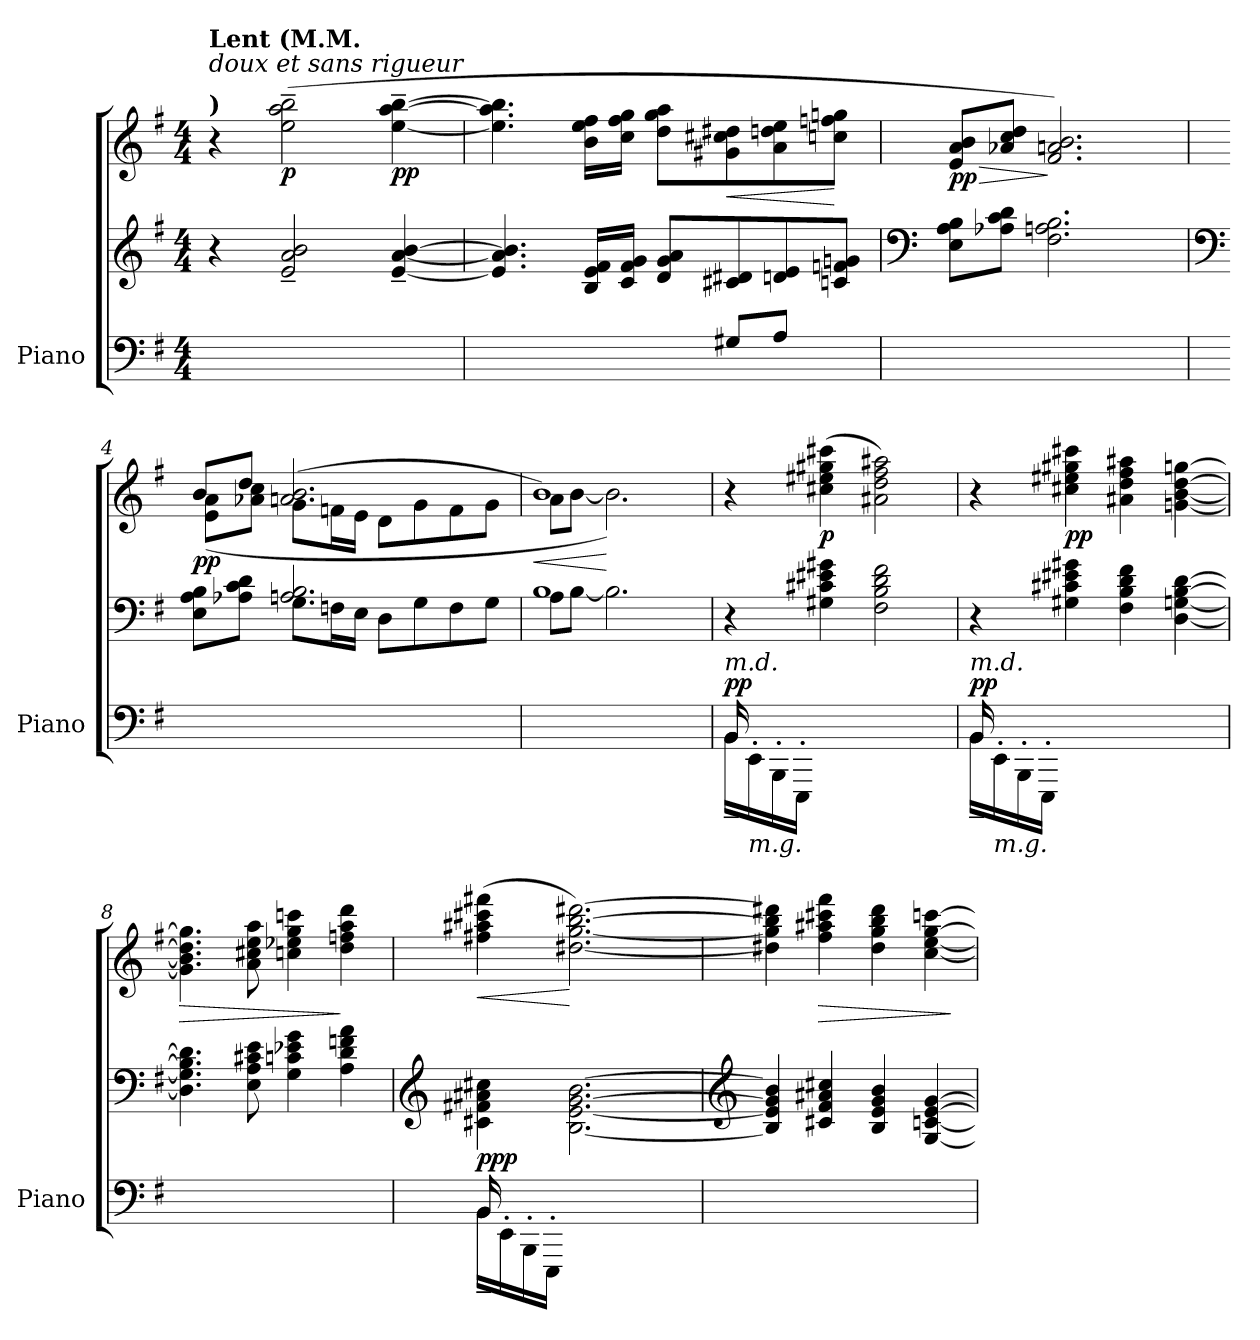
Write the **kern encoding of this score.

**kern	**kern	**kern	**dynam
*part1	*part1	*part1	*part1
*staff3	*staff2	*staff1	*staff1/2/3
*I"Piano	*	*	*
*I'Piano	*	*	*
*clefF4	*clefG2	*clefG2	*
*k[f#]	*k[f#]	*k[f#]	*
*M4/4	*M4/4	*M4/4	*
*MM66	*MM66	*MM66	*
=1	=1	=1	=1
!	!	!LO:TX:a:i:t=doux et sans rigueur	!
!	!	!LO:TX:a:B:t=Lent (M.M.	!
!	!	!LO:TX:a:B:t=)	!
1ryy	4r	4r	.
!	!	!	!LO:DY:b
.	2e/~ 2a/~ 2b/~	(>2ee\~ 2aa\~ 2bb\~	p
!	!	!	!LO:DY:b
.	[4e/~ [4a/~ [4b/~	[4ee\~ [4aa\~ [4bb\~	pp
=2	=2	=2	=2
2ryy	4.e/] 4.a/] 4.b/]	4.ee\] 4.aa\] 4.bb\]	.
.	16B/ 16e/ 16f#/LL	16b\ 16ee\ 16ff#\LL	.
.	16c/ 16f#/ 16g/JJ	16cc\ 16ff#\ 16gg\JJ	.
8ryy	8d/ 8g/ 8a/L	8dd\ 8gg\ 8aa\L	.
!	!	!	!LO:HP:b
8G#X/L	8c#X/ 8d#X/	8g#X\ 8cc#X\ 8dd#X\	<
8A/J	8dn/ 8e/	8a\ 8ddn\ 8ee\	.
8ryy	8cn/ 8fn/ 8gn/J	8ccn\ 8ffn\ 8ggn\J	[
=3	=3	=3	=3
*	*clefF4	*	*
!	!	!	!LO:HP:b
!	!	!	!LO:DY:n=1:b
1ryy	8E\ 8A\ 8B\L	8e/ 8a/ 8b/L	> pp
.	8A-X\ 8c\ 8d\J	8a-X/ 8cc/ 8dd/J	.
.	2.F#\ 2.An\ 2.B\	2.f#/ 2.an/ 2.b/)	]
!!LO:LB:g=z
=4	=4	=4	=4
*	*clefF4	*	*
*	*^	*^	*
!	!	!	!	!	!LO:DY:b
1ryy	8E\ 8A\ 8B\L	4ryy	8b/L	(<8e\ 8a\L	pp
.	8A-X\ 8c\ 8d\J	.	8dd/J	8a-X\ 8cc\J	.
.	2.An/ 2.B/	8G\L	(>2.an/ 2.b/	8g\L	.
.	.	16Fn\L	.	16fn\L	.
.	.	16E\JJ	.	16e\JJ	.
.	.	8D\L	.	8d\L	.
.	.	8G\	.	8g\	.
.	.	8F\	.	8f\	.
.	.	8G\J	.	8g\J	.
=5	=5	=5	=5	=5	=5
!	!	!	!	!	!LO:HP:b
1ryy	1B	8A\L	1b)	8a\L	<
.	.	[8B\J	.	[8b\J	.
.	.	2.B\]	.	2.b\])	[
=6	=6	=6	=6	=6	=6
*^	*	*	*	*	*
!LO:TX:a:i:t=m.d.	!	!	!	!	!	!
!	!	!	!	!	!	!LO:DY:a=3
*	*	*v	*v	*	*	*
*	*	*	*v	*v	*
(>16BB/	16BB~\LL	4r	4r	pp
!LO:TX:b:i:t=m.g.	!	!	!	!
16rAAAyy	16EE'\	.	.	.
8rGGGGyy	16BBB'\	.	.	.
.	16EEE'\JJ	.	.	.
!	!	!	!	!LO:DY:b
4ryy	4ryy	4G#X\ 4c#X\ 4e#X\ 4g#X\	(>4cc#X\ 4ee#X\ 4gg#X\ 4ccc#X\	p
2ryy	2ryy	2F#\ 2B\ 2d\ 2f#\	2a#X\ 2dd\ 2ff#\ 2aa#X\)	.
!!LO:LB:g=z
=7	=7	=7	=7	=7
!LO:TX:a:i:t=m.d.	!	!	!	!
!	!	!	!	!LO:DY:a=3
16BB/	16BB~\LL	4r	4r	pp
!LO:TX:b:i:t=m.g.	!	!	!	!
16rAAAyy	16EE'\	.	.	.
8rBBBByy	16BBB'\	.	.	.
.	16EEE'\JJ	.	.	.
!	!	!	!	!LO:DY:b
4ryy	4ryy	4G#X\ 4c#X\ 4e#X\ 4g#X\	4cc#X\ 4ee#X\ 4gg#X\ 4ccc#X\	pp
2ryy	2ryy	4F#\ 4B\ 4d\ 4f#\	4a#X\ 4dd\ 4ff#\ 4aa#X\	.
.	.	[4D\ [4Gn\ [4B\ [4d\	[4gn\ [4b\ [4dd\ [4ggn\	.
*v	*v	*	*	*
=8	=8	=8	=8
!	!	!	!LO:HP:b
1ryy	4.D\] 4.G\] 4.B\] 4.d\]	4.g\] 4.b\] 4.dd\] 4.gg\]	>
.	8E\ 8A\ 8c#X\ 8e\	8a\ 8cc#X\ 8ee\ 8aa\	.
.	4G\ 4cn\ 4e-X\ 4g\	4ccn\ 4ee-X\ 4gg\ 4cccn\	.
.	4A\ 4d\ 4fn\ 4a\	4dd\ 4ffn\ 4aa\ 4ddd\)	]
=9	=9	=9	=9
*	*clefG2	*	*
*^	*	*	*
!	!	!	!	!LO:HP:b
!	!	!	!	!LO:DY:n=1:a=3
!	!	!	!	!LO:DY:n=2:b
16BB/	16BB~\LL	4c#X\ 4f#X\ 4a#X\ 4cc#X\	(>4ff#X\ 4aa#X\ 4ccc#X\ 4fff#X\	< pp p
16rAAAyy	16EE'\	.	.	.
8rBBBByy	16BBB'\	.	.	.
.	16EEE'\JJ	.	.	.
4ryy	4ryy	[2.B\ [2.e\ [2.g\ [2.b\	[2.dd#X\ [2.gg\ [2.bb\ [2.ddd#X\)	[
2ryy	2ryy	.	.	.
*v	*v	*	*	*
!!LO:PB:g=z
=10	=10	=10	=10
*	*clefG2	*	*
1ryy	4B/] 4e/] 4g/] 4b/]	4dd#X\] 4gg\] 4bb\] 4ddd#X\]	.
!	!	!	!LO:HP:b
.	4c#X/ 4f#/ 4a#X/ 4cc#X/	4ff#\ 4aa#X\ 4ccc#X\ 4fff#\	>
.	4B/ 4e/ 4g/ 4b/	4dd#\ 4gg\ 4bb\ 4ddd#\	.
.	[4G/ [4cn/ [4e/ [4g/	[4cc\ [4ee\ [4gg\ [4cccn\	.
.	.	.	]
=	=	=	=
*-	*-	*-	*-
